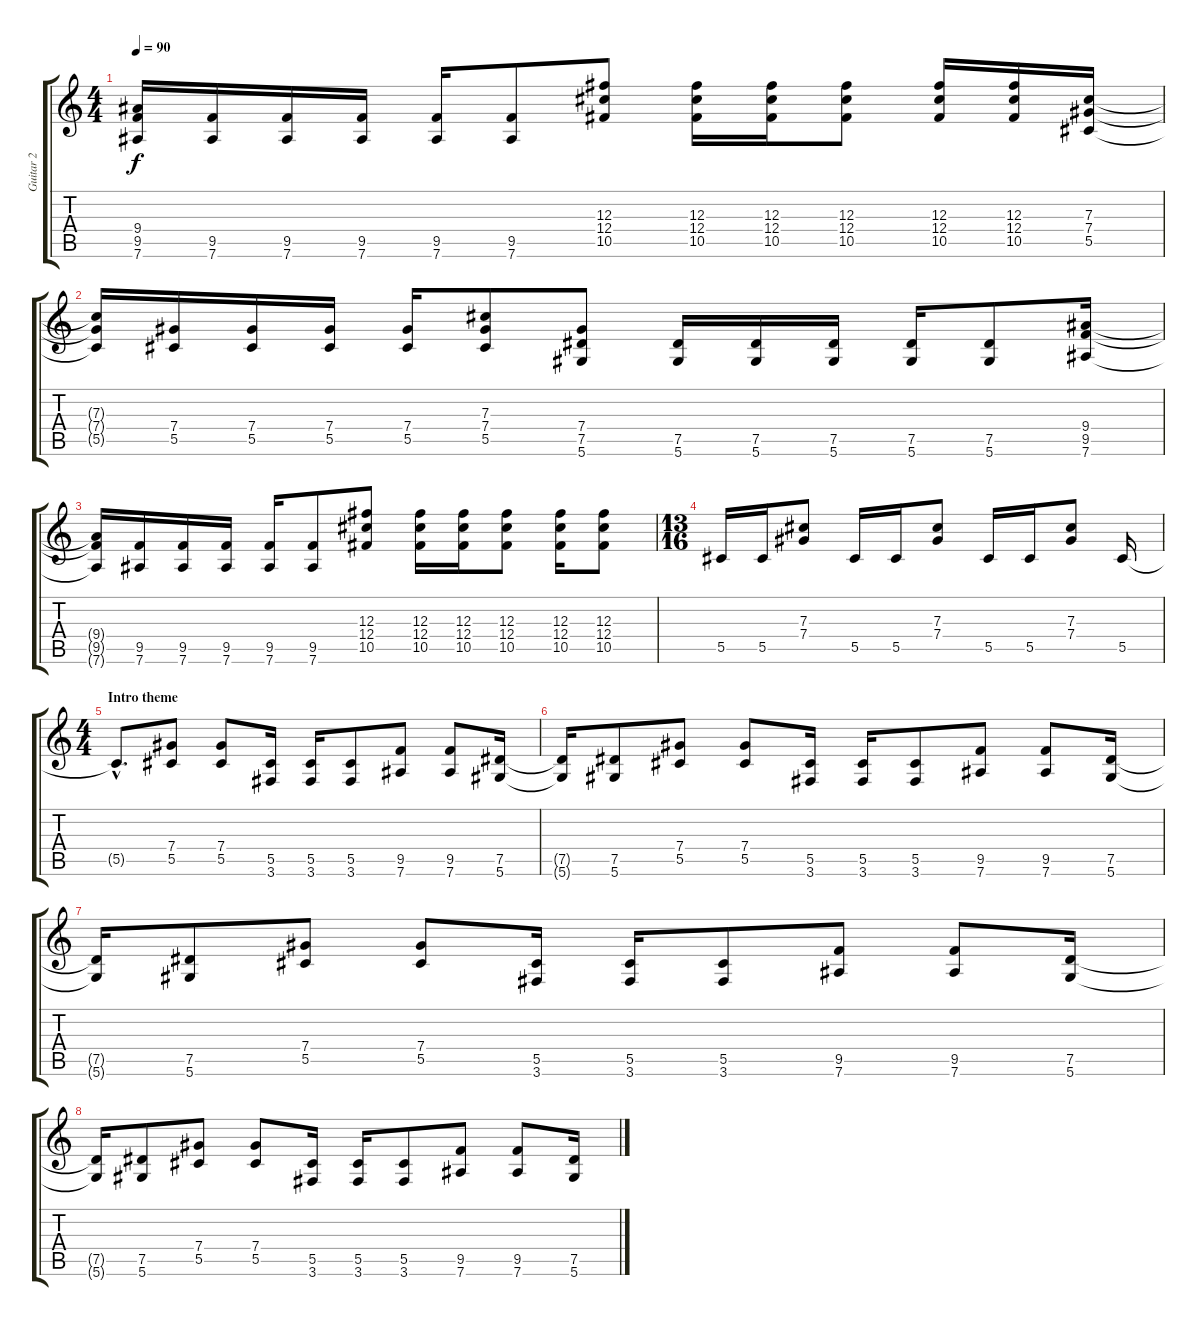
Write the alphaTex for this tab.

\track ("Guitar 2" "Guitar 2") {instrument distortionguitar}
\staff {score tabs}
\tuning (Eb4 Bb3 Gb3 Db3 Ab2 Eb2) {hide}
\ts (4 4)
\tempo 90
\clef g2
\ks c
(9.4{t} 9.5{t} 7.6{t}).16{dy f} (9.5 7.6).16 (9.5 7.6).16 (9.5 7.6).16 (9.5 7.6).16 (9.5 7.6).8 (12.3 12.4 10.5).8 (12.3 12.4 10.5).16 (12.3 12.4 10.5).16 (12.3 12.4 10.5).8 (12.3 12.4 10.5).16 (12.3 12.4 10.5).16 (7.3 7.4 5.5).16 |
(7.3{t} 7.4{t} 5.5{t}).16 (7.4 5.5).16 (7.4 5.5).16 (7.4 5.5).16 (7.4 5.5).16 (7.3 7.4 5.5).8 (7.4 7.5 5.6).8 (7.5 5.6).16 (7.5 5.6).16 (7.5 5.6).16 (7.5 5.6).16 (7.5 5.6).8 (9.4 9.5 7.6).16 |
(9.4{t} 9.5{t} 7.6{t}).16 (9.5 7.6).16 (9.5 7.6).16 (9.5 7.6).16 (9.5 7.6).16 (9.5 7.6).8 (12.3 12.4 10.5).8 (12.3 12.4 10.5).16 (12.3 12.4 10.5).16 (12.3 12.4 10.5).8 (12.3 12.4 10.5).16 (12.3 12.4 10.5).8 |
\ts (13 16)
5.5.16 5.5.16 (7.3 7.4).8 5.5.16 5.5.16 (7.3 7.4).8 5.5.16 5.5.16 (7.3 7.4).8 5.5.16 |
\ts (4 4)
\section ("" "Intro theme")
5.5{hac t}.8{d} (7.4 5.5).8 (7.4 5.5).8 (5.5 3.6).16 (5.5 3.6).16 (5.5 3.6).8 (9.5 7.6).8 (9.5 7.6).8 (7.5 5.6).16 |
(7.5{t} 5.6{t}).16 (7.5 5.6).8 (7.4 5.5).8 (7.4 5.5).8 (5.5 3.6).16 (5.5 3.6).16 (5.5 3.6).8 (9.5 7.6).8 (9.5 7.6).8 (7.5 5.6).16 |
(7.5{t} 5.6{t}).16 (7.5 5.6).8 (7.4 5.5).8 (7.4 5.5).8 (5.5 3.6).16 (5.5 3.6).16 (5.5 3.6).8 (9.5 7.6).8 (9.5 7.6).8 (7.5 5.6).16 |
(7.5{t} 5.6{t}).16 (7.5 5.6).8 (7.4 5.5).8 (7.4 5.5).8 (5.5 3.6).16 (5.5 3.6).16 (5.5 3.6).8 (9.5 7.6).8 (9.5 7.6).8 (7.5 5.6).16
